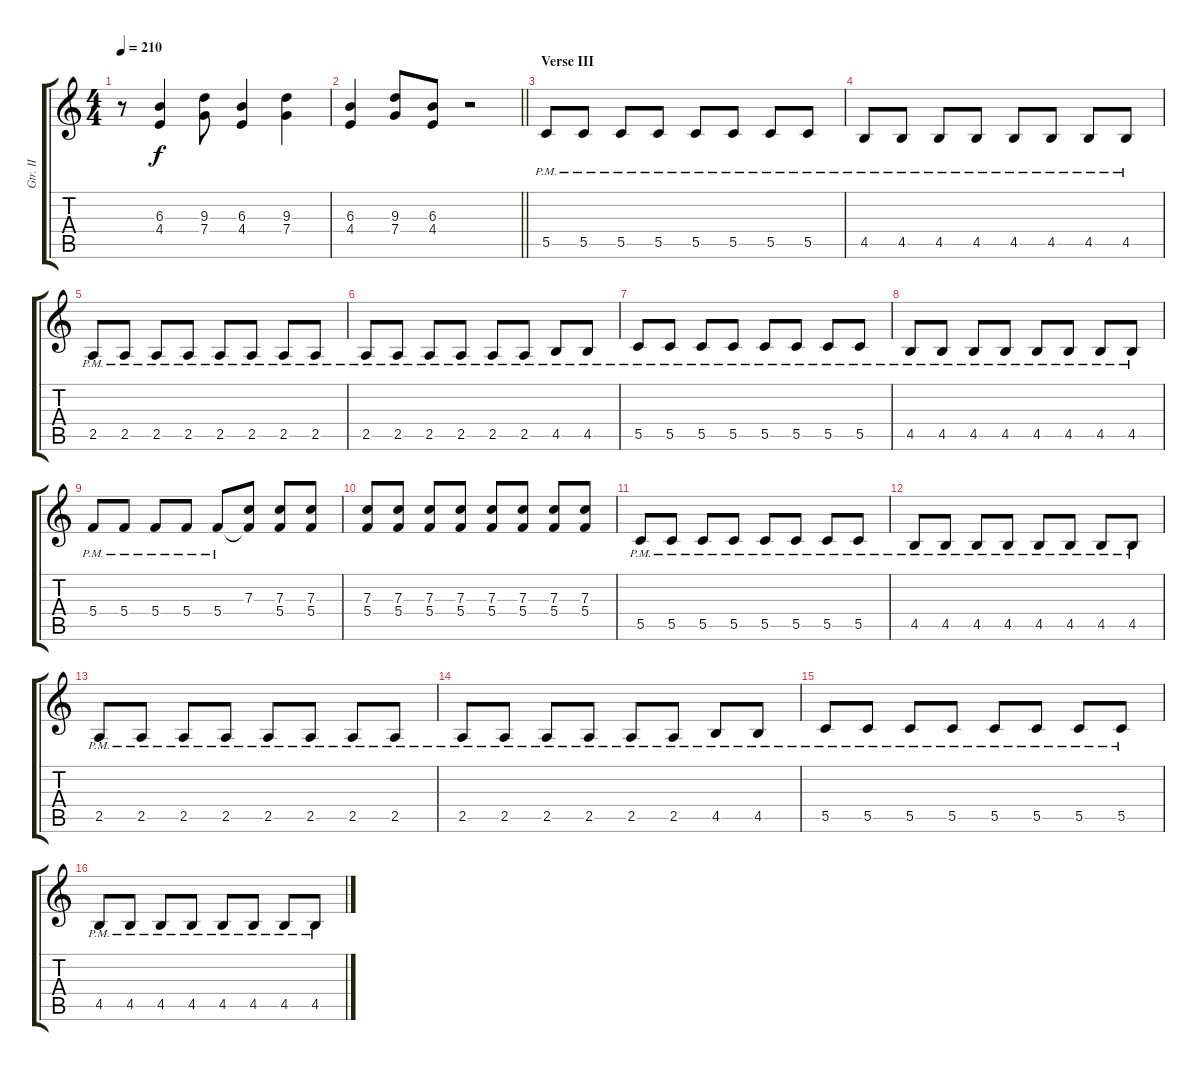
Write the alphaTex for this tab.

\track ("Gtr. II" "Gtr. II") {instrument overdrivenguitar}
\staff {score tabs}
\tuning (D4 A3 F3 C3 G2 D2) {hide}
\ts (4 4)
\tempo 210
\clef g2
\ks c
r.8{dy f} (6.3 4.4).4 (9.3 7.4).8 (6.3 4.4).4 (9.3 7.4).4 |
\barLineRight lightlight
(6.3 4.4).4 (9.3 7.4).8 (6.3 4.4).8 r.2 |
\section ("" "Verse III")
5.5{pm}.8 5.5{pm}.8 5.5{pm}.8 5.5{pm}.8 5.5{pm}.8 5.5{pm}.8 5.5{pm}.8 5.5{pm}.8 |
4.5{pm}.8 4.5{pm}.8 4.5{pm}.8 4.5{pm}.8 4.5{pm}.8 4.5{pm}.8 4.5{pm}.8 4.5{pm}.8 |
2.5{pm}.8 2.5{pm}.8 2.5{pm}.8 2.5{pm}.8 2.5{pm}.8 2.5{pm}.8 2.5{pm}.8 2.5{pm}.8 |
2.5{pm}.8 2.5{pm}.8 2.5{pm}.8 2.5{pm}.8 2.5{pm}.8 2.5{pm}.8 4.5{pm}.8 4.5{pm}.8 |
5.5{pm}.8 5.5{pm}.8 5.5{pm}.8 5.5{pm}.8 5.5{pm}.8 5.5{pm}.8 5.5{pm}.8 5.5{pm}.8 |
4.5{pm}.8 4.5{pm}.8 4.5{pm}.8 4.5{pm}.8 4.5{pm}.8 4.5{pm}.8 4.5{pm}.8 4.5{pm}.8 |
5.4{pm}.8 5.4{pm}.8 5.4{pm}.8 5.4{pm}.8 5.4{pm}.8 (7.3 5.4{t}).8 (7.3 5.4).8 (7.3 5.4).8 |
(7.3 5.4).8 (7.3 5.4).8 (7.3 5.4).8 (7.3 5.4).8 (7.3 5.4).8 (7.3 5.4).8 (7.3 5.4).8 (7.3 5.4).8 |
5.5{pm}.8 5.5{pm}.8 5.5{pm}.8 5.5{pm}.8 5.5{pm}.8 5.5{pm}.8 5.5{pm}.8 5.5{pm}.8 |
4.5{pm}.8 4.5{pm}.8 4.5{pm}.8 4.5{pm}.8 4.5{pm}.8 4.5{pm}.8 4.5{pm}.8 4.5{pm}.8 |
2.5{pm}.8 2.5{pm}.8 2.5{pm}.8 2.5{pm}.8 2.5{pm}.8 2.5{pm}.8 2.5{pm}.8 2.5{pm}.8 |
2.5{pm}.8 2.5{pm}.8 2.5{pm}.8 2.5{pm}.8 2.5{pm}.8 2.5{pm}.8 4.5{pm}.8 4.5{pm}.8 |
5.5{pm}.8 5.5{pm}.8 5.5{pm}.8 5.5{pm}.8 5.5{pm}.8 5.5{pm}.8 5.5{pm}.8 5.5{pm}.8 |
4.5{pm}.8 4.5{pm}.8 4.5{pm}.8 4.5{pm}.8 4.5{pm}.8 4.5{pm}.8 4.5{pm}.8 4.5{pm}.8
